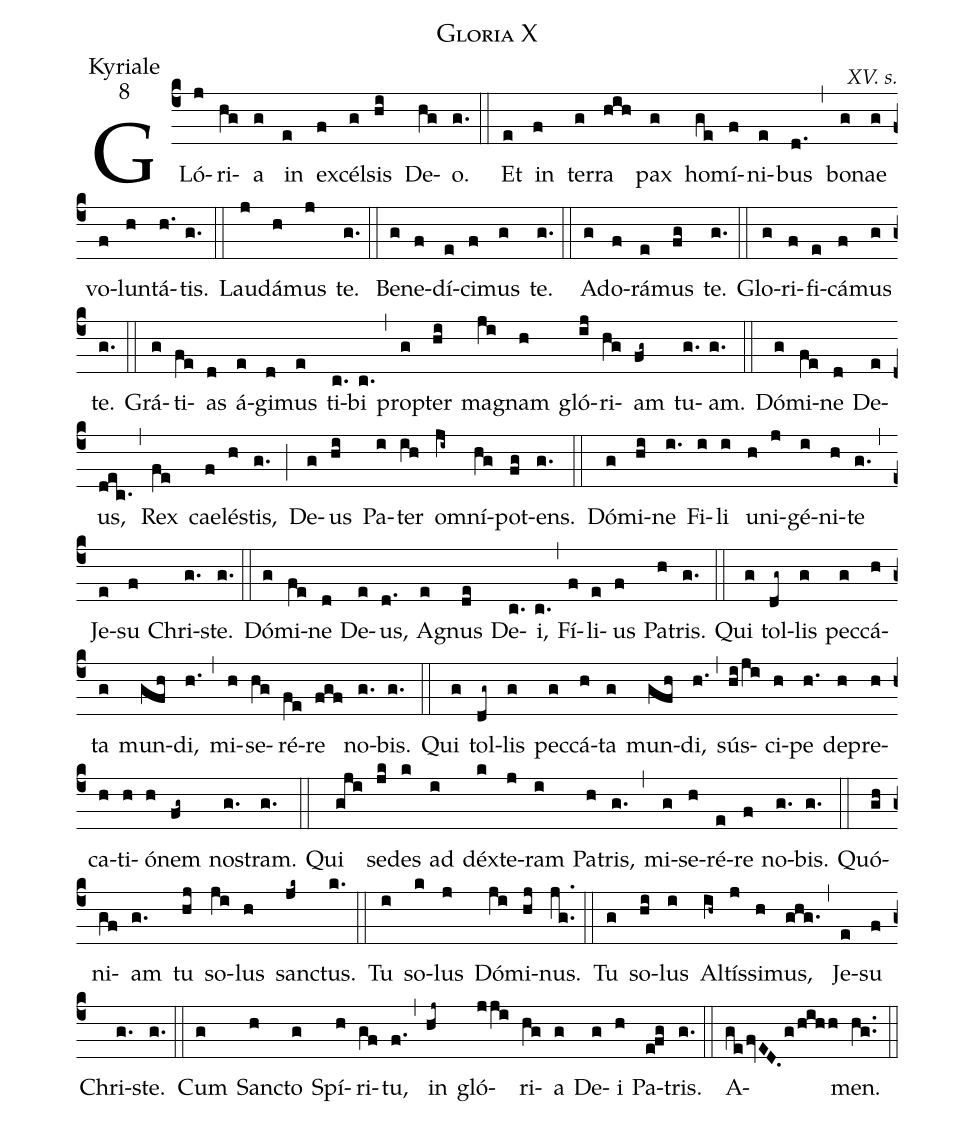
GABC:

name:Gloria X;
office-part:Kyriale;
mode:8;
commentary:XV. s.;
%%
(c4) GLó(j)ri(hg)a(g) in(e) ex(f)cél(g)sis(hi) De(hg)o.(g.) (::) Et(e) in(f) ter(g)ra(hih) pax(g) ho(ge)mí(f)ni(e)bus(d.) (,) bo(g)nae(g) vo(f)lun(h)tá(h.)tis.(g.) (::) Lau(j)dá(h)mus(j) te.(g.) (::) Be(g)ne(f)dí(e)ci(f)mus(g) te.(g.) (::) Ad(g)o(f)rá(e)mus(fg) te.(g.) (::) Glo(g)ri(f)fi(e)cá(f)mus(g) te.(g.) (::) Grá(g)ti(fe)as(d) á(e)gi(d)mus(e) ti(c.)bi(c.) (,) pro(g)pter(hi) ma(ji)gnam(h) gló(ij)ri(hg)am(fg~) tu(g.)am.(g.) (::) Dó(g)mi(fe)ne(d) De(e)us,(dec.) (,) Rex(fe) cae(f)lé(h)stis,(g.) (;) De(g)us(hi) Pa(i)ter(ih) o(ji~)mní(hg)pot(fg)ens.(g.) (::) Dó(g)mi(hi)ne(i.) Fi(i)li(i) u(h)ni(j)gé(i)ni(h)te(g.) (,) Je(e)su(f) Chri(g.)ste.(g.) (::) Dó(g)mi(fe)ne(d) De(e)us,(d.) A(e)gnus(de) De(c.)i,(c.) (,) Fí(f)li(e)us(f) Pa(h)tris.(g.) (::) Qui(g) tol(dg~)lis(g) pec(g)cá(h)ta(g) mun(gfh)di,(h.) (,) mi(h)se(hg)ré(fe)re(fgf) no(g.)bis.(g.) (::) Qui(g) tol(dg~)lis(g) pec(g)cá(h)ta(g) mun(gfh)di,(h.) (,) sús(hi/ji)ci(h)pe(h.) de(h)pre(h)ca(h)ti(h)ó(h)nem(fg~) no(g.)stram.(g.) (::) Qui(gji) se(jk)des(k) ad(i) déx(k)te(j)ram(i) Pa(h)tris,(g.) (,) mi(g)se(h)ré(e)re(f) no(g.)bis.(g.) (::) Quó(gh)ni(gf)am(g.) tu(hj) so(ji)lus(h) san(jk~)ctus.(k.) (::) Tu(i) so(k)lus(j) Dó(ji)mi(hj)nus.(jg..) (::) Tu(g) so(hi)lus(i) Al(ih~)tís(j)si(h)mus,(ghg.) (,) Je(e)su(f) Chri(g.)ste.(g.) (::) Cum(g) San(h)cto(g) Spí(h)ri(gf)tu,(f.) (,) in(hj~) gló(jji)ri(hg)a(g) De(g)i(h) Pa(efg)tris.(g.) (::) A(gefvED.g/hihh)men.(hg..) (::)
